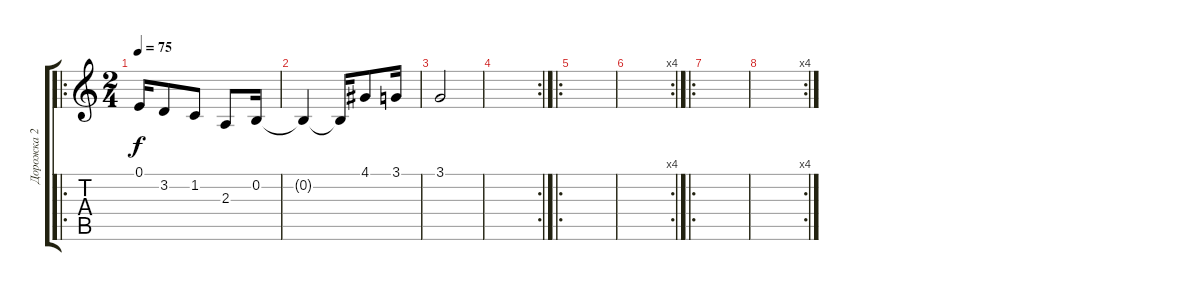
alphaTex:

\track ("Дорожка 2" "Дорожка 2") {instrument tuba}
\staff {score tabs}
\tuning (E4 B3 G3 D3 A2 E2) {hide}
\ro
\ts (2 4)
\tempo 75
\clef g2
\ks c
0.1.16{dy f} 3.2.8 1.2.8 2.3.8 0.2.16 |
0.2{t}.4 0.2{t}.16 4.1.8 3.1.16 |
3.1.2 |
\rc 2
|
\ro
|
\rc 4
|
\ro
|
\rc 4
